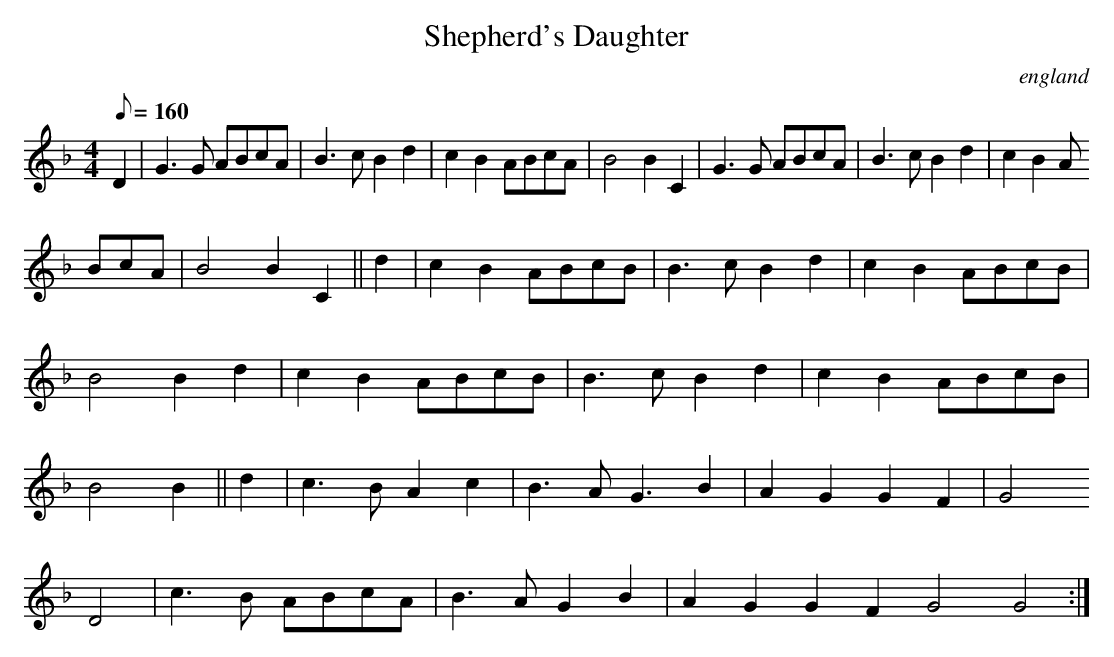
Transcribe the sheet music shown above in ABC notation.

X:1
T: Shepherd's Daughter
O:england
M:4/4
L:1/8
Q:160
K:Dm
D2|G3 G ABcA|B3 c B2 d2|c2 B2 ABcA|B4 B2 C2|G3 G ABcA|B3 c B2 d2|c2 B2 A
BcA|\
B4 B2 C2||d2|c2 B2 ABcB| B3 c B2 d2|c2B2 ABcB| B4 B2 d2|c2 B2 ABcB|\
B3 c B2 d2|c2B2 ABcB| B4 B2||d2| c3 B A2 c2| B3 A G3 B2| A2 G2 G2 F2|G4
D4|\
c3 B ABcA| B3 A G2 B2|A2 G2 G2 F2 G4 G4:|
